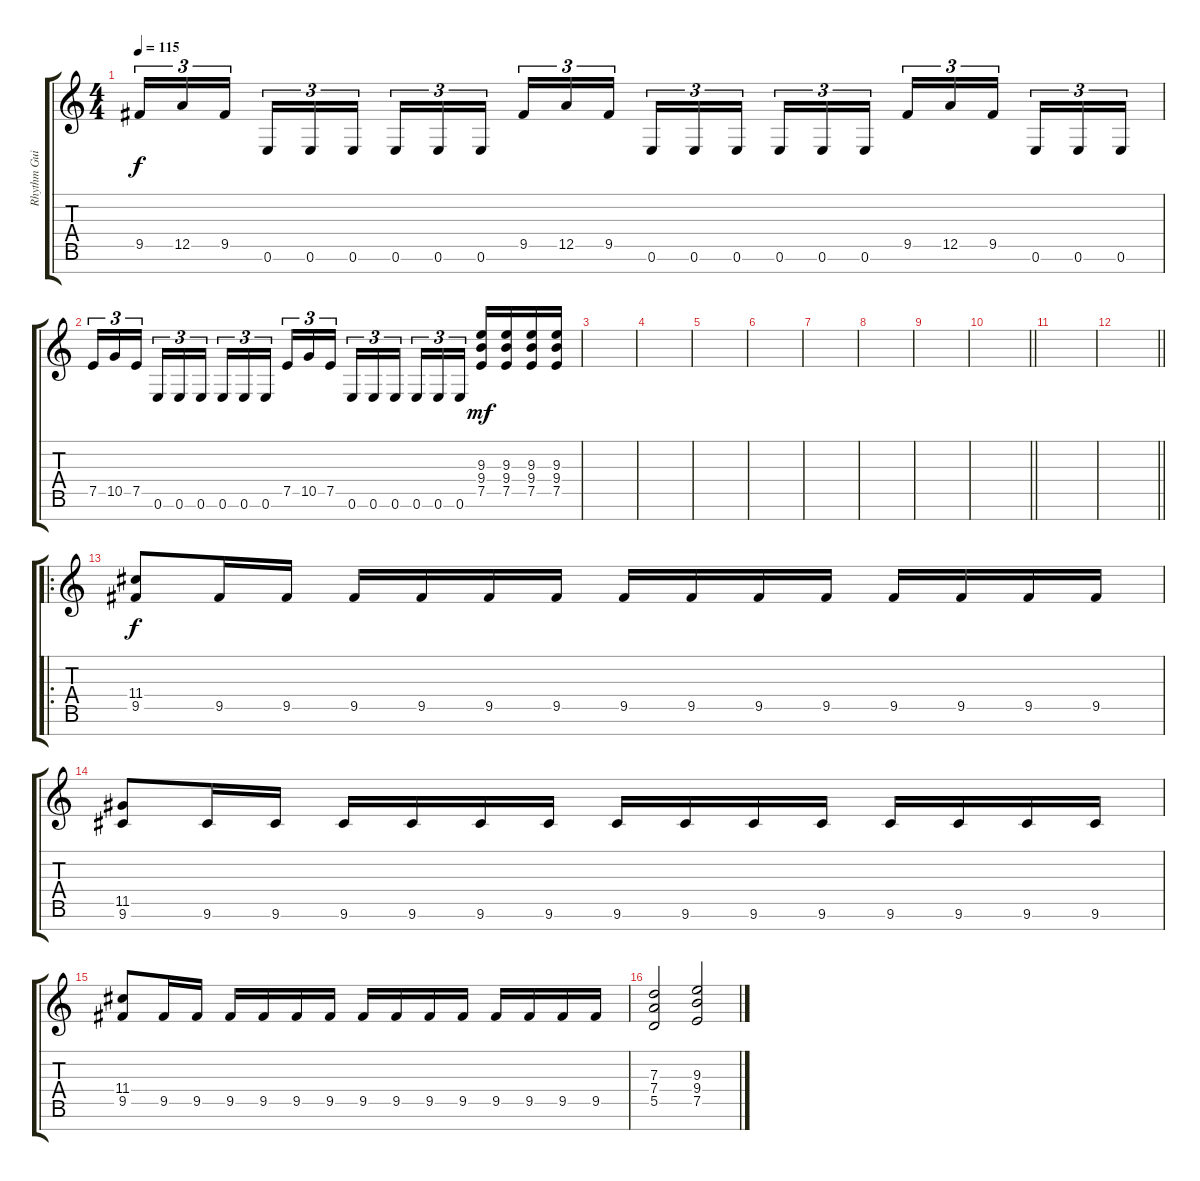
\track ("Rhythm Guitar" "Rhythm Gui") {instrument distortionguitar}
\staff {score tabs}
\tuning (E4 B3 G3 D3 A2 E2 B1) {hide}
\ts (4 4)
\tempo 115
\clef g2
\ks c
9.5.16{tu (3 2) dy f} 12.5.16{tu (3 2)} 9.5.16{tu (3 2) beam splitsecondary} 0.6.16{tu (3 2)} 0.6.16{tu (3 2)} 0.6.16{tu (3 2)} 0.6.16{tu (3 2)} 0.6.16{tu (3 2)} 0.6.16{tu (3 2) beam splitsecondary} 9.5.16{tu (3 2)} 12.5.16{tu (3 2)} 9.5.16{tu (3 2)} 0.6.16{tu (3 2)} 0.6.16{tu (3 2)} 0.6.16{tu (3 2) beam splitsecondary} 0.6.16{tu (3 2)} 0.6.16{tu (3 2)} 0.6.16{tu (3 2)} 9.5.16{tu (3 2)} 12.5.16{tu (3 2)} 9.5.16{tu (3 2) beam splitsecondary} 0.6.16{tu (3 2)} 0.6.16{tu (3 2)} 0.6.16{tu (3 2)} |
7.5.16{tu (3 2)} 10.5.16{tu (3 2)} 7.5.16{tu (3 2) beam splitsecondary} 0.6.16{tu (3 2)} 0.6.16{tu (3 2)} 0.6.16{tu (3 2)} 0.6.16{tu (3 2)} 0.6.16{tu (3 2)} 0.6.16{tu (3 2) beam splitsecondary} 7.5.16{tu (3 2)} 10.5.16{tu (3 2)} 7.5.16{tu (3 2)} 0.6.16{tu (3 2)} 0.6.16{tu (3 2)} 0.6.16{tu (3 2) beam splitsecondary} 0.6.16{tu (3 2)} 0.6.16{tu (3 2)} 0.6.16{tu (3 2)} (9.3 9.4 7.5).16{dy mf} (9.3 9.4 7.5).16 (9.3 9.4 7.5).16 (9.3 9.4 7.5).16 |
|
|
|
|
|
|
|
\barLineRight lightlight
|
\section ("" "")
|
\barLineRight lightlight
|
\ro
(11.4 9.5).8{dy f} 9.5.16 9.5.16 9.5.16 9.5.16 9.5.16 9.5.16 9.5.16 9.5.16 9.5.16 9.5.16 9.5.16 9.5.16 9.5.16 9.5.16 |
(11.5 9.6).8 9.6.16 9.6.16 9.6.16 9.6.16 9.6.16 9.6.16 9.6.16 9.6.16 9.6.16 9.6.16 9.6.16 9.6.16 9.6.16 9.6.16 |
(11.4 9.5).8 9.5.16 9.5.16 9.5.16 9.5.16 9.5.16 9.5.16 9.5.16 9.5.16 9.5.16 9.5.16 9.5.16 9.5.16 9.5.16 9.5.16 |
(7.3 7.4 5.5).2 (9.3 9.4 7.5).2
